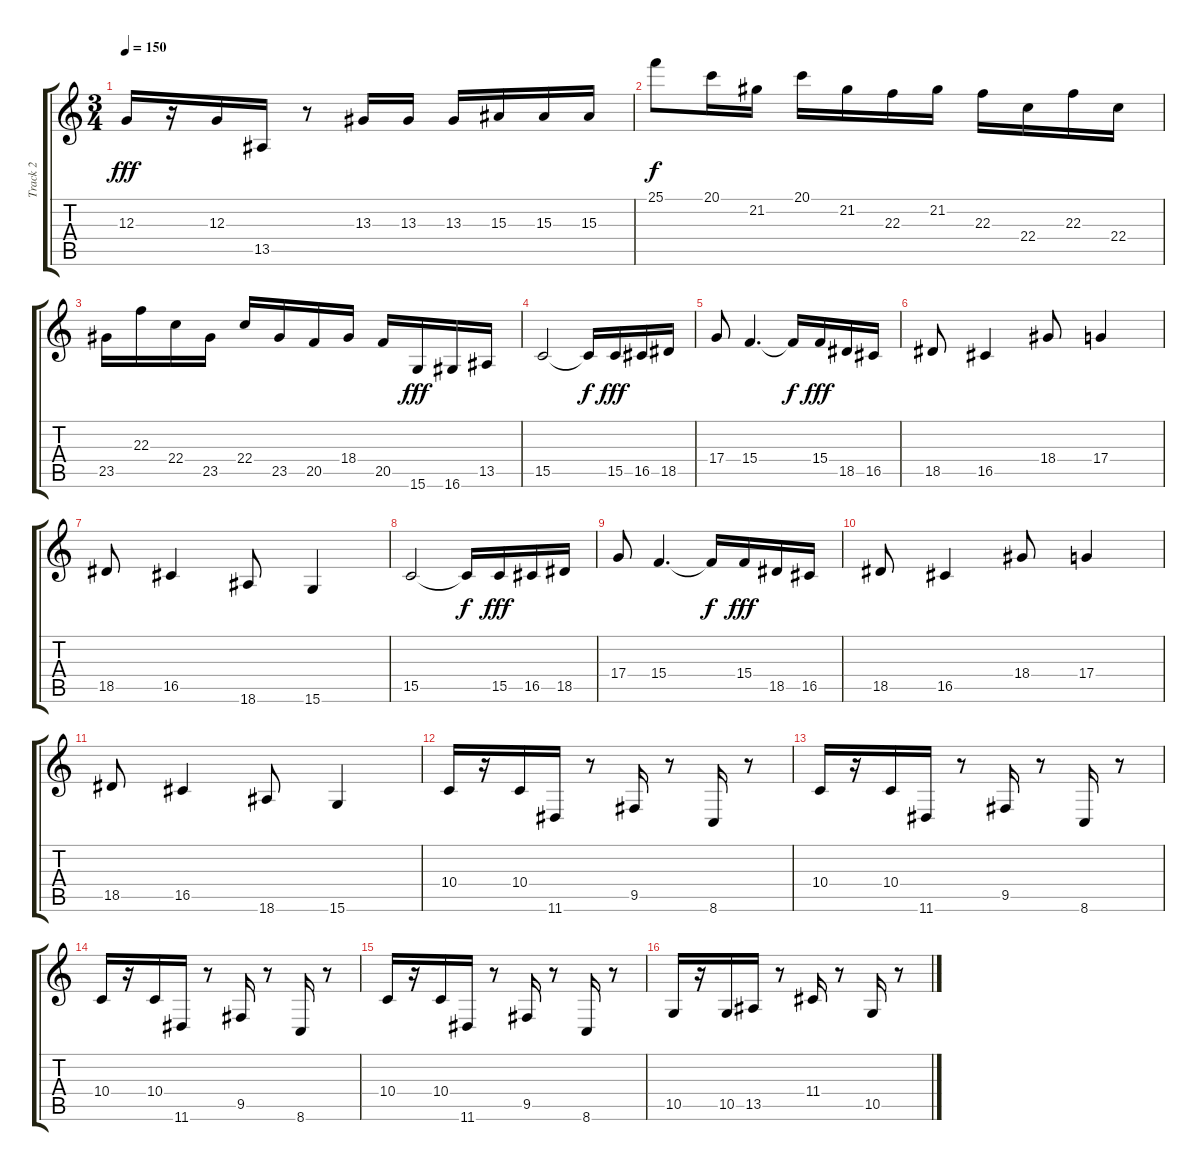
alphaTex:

\track ("Track 2" "Track 2") {instrument lead2sawtooth}
\staff {score tabs}
\tuning (E4 B3 G3 D3 A2 E2) {hide}
\ts (3 4)
\tempo 150
\clef g2
\ks c
12.3.16{dy fff} r.16 12.3.16 13.5.16 r.8 13.3.16 13.3.16 13.3.16 15.3.16 15.3.16 15.3.16 |
25.1.8{dy f} 20.1.16 21.2.16 20.1.16 21.2.16 22.3.16 21.2.16 22.3.16 22.4.16 22.3.16 22.4.16 |
23.5.16 22.3.16 22.4.16 23.5.16 22.4.16 23.5.16 20.5.16 18.4.16 20.5.16 15.6.16{dy fff} 16.6.16 13.5.16 |
15.5.2 15.5{t}.16{dy f} 15.5.16{dy fff} 16.5.16 18.5.16 |
17.4.8 15.4.4{d} 15.4{t}.16{dy f} 15.4.16{dy fff} 18.5.16 16.5.16 |
18.5.8 16.5.4 18.4.8 17.4.4 |
18.5.8 16.5.4 18.6.8 15.6.4 |
15.5.2 15.5{t}.16{dy f} 15.5.16{dy fff} 16.5.16 18.5.16 |
17.4.8 15.4.4{d} 15.4{t}.16{dy f} 15.4.16{dy fff} 18.5.16 16.5.16 |
18.5.8 16.5.4 18.4.8 17.4.4 |
18.5.8 16.5.4 18.6.8 15.6.4 |
10.4.16 r.16 10.4.16 11.6.16 r.8 9.5.16 r.8 8.6.16 r.8 |
10.4.16 r.16 10.4.16 11.6.16 r.8 9.5.16 r.8 8.6.16 r.8 |
10.4.16 r.16 10.4.16 11.6.16 r.8 9.5.16 r.8 8.6.16 r.8 |
10.4.16 r.16 10.4.16 11.6.16 r.8 9.5.16 r.8 8.6.16 r.8 |
10.5.16 r.16 10.5.16 13.5.16 r.8 11.4.16 r.8 10.5.16 r.8
